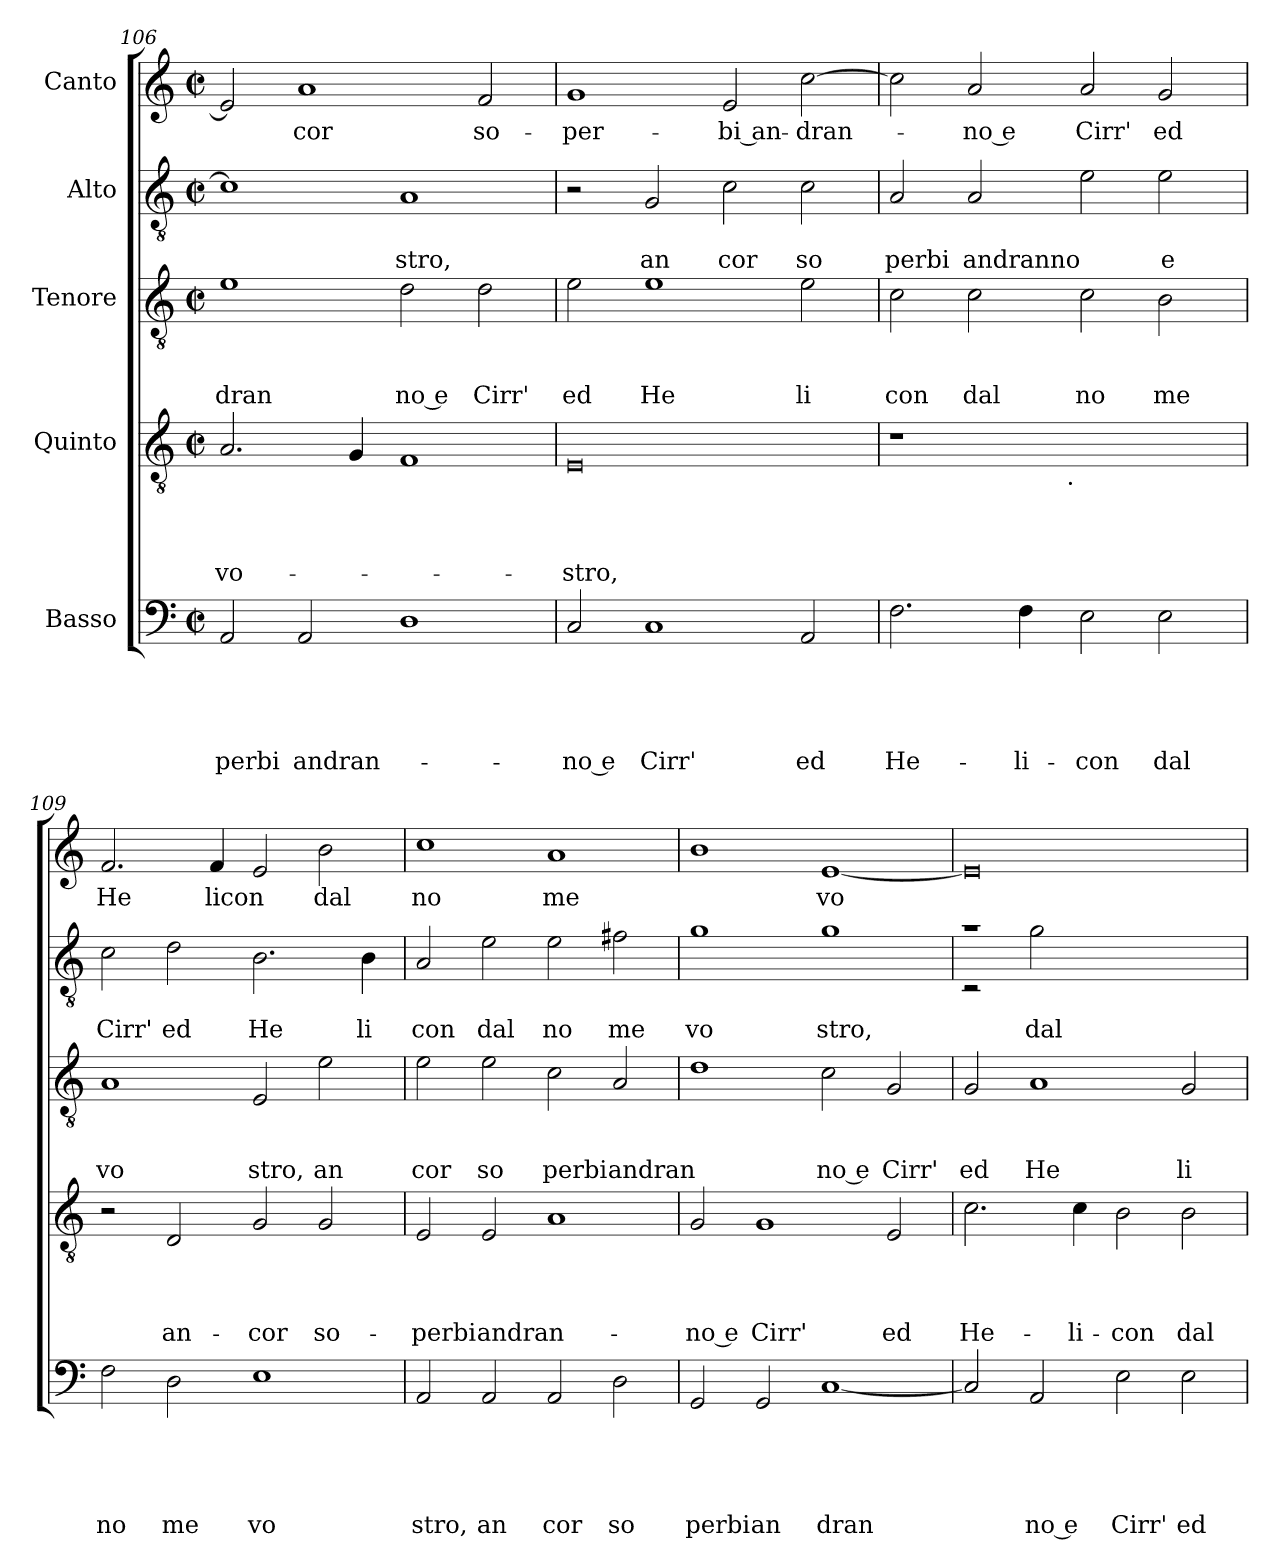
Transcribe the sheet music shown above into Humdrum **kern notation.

**kern	**text	**text	**text	**text	**text	**kern	**text	**text	**text	**text	**kern	**text	**text	**text	**kern	**text	**text	**kern	**text
*part5	*part5	*part5	*part5	*part5	*part5	*part4	*part4	*part4	*part4	*part4	*part3	*part3	*part3	*part3	*part2	*part2	*part2	*part1	*part1
*staff5	*staff5	*staff5	*staff5	*staff5	*staff5	*staff4	*staff4	*staff4	*staff4	*staff4	*staff3	*staff3	*staff3	*staff3	*staff2	*staff2	*staff2	*staff1	*staff1
*I"Basso	*	*	*	*	*	*I"Quinto	*	*	*	*	*I"Tenore	*	*	*	*I"Alto	*	*	*I"Canto	*
*clefF4	*	*	*	*	*	*clefGv2	*	*	*	*	*clefGv2	*	*	*	*clefGv2	*	*	*clefG2	*
*k[]	*	*	*	*	*	*k[]	*	*	*	*	*k[]	*	*	*	*k[]	*	*	*k[]	*
*C:	*	*	*	*	*	*C:	*	*	*	*	*C:	*	*	*	*C:	*	*	*C:	*
*M2/2	*	*	*	*	*	*M2/2	*	*	*	*	*M2/2	*	*	*	*M2/2	*	*	*M2/2	*
*met(c|)	*	*	*	*	*	*met(c|)	*	*	*	*	*met(c|)	*	*	*	*met(c|)	*	*	*met(c|)	*
=106	=106	=106	=106	=106	=106	=106	=106	=106	=106	=106	=106	=106	=106	=106	=106	=106	=106	=106	=106
!	!	!	!	!	!LO:LY:b	!	!	!	!	!LO:LY:b	!	!	!	!LO:LY:b	!	!	!	!	!
2AA/	.	.	.	.	-perbi	2.A/	.	.	.	vo-	1e	.	.	dran	1c]	.	.	2e/]	.
!	!	!	!	!	!LO:LY:b	!	!	!	!	!	!	!	!	!	!	!	!	!	!LO:LY:b
2AA/	.	.	.	.	andran-	.	.	.	.	.	.	.	.	.	.	.	.	1a	-cor
.	.	.	.	.	.	4G/	.	.	.	.	.	.	.	.	.	.	.	.	.
!	!	!	!	!	!	!	!	!	!	!	!	!	!	!LO:LY:b:rj	!	!	!LO:LY:b	!	!
1D	.	.	.	.	.	1F	.	.	.	.	2d\	.	.	no e	1A	.	stro,	.	.
!	!	!	!	!	!	!	!	!	!	!	!	!	!	!LO:LY:b	!	!	!	!	!LO:LY:b
.	.	.	.	.	.	.	.	.	.	.	2d\	.	.	Cirr'	.	.	.	2f/	so-
=107	=107	=107	=107	=107	=107	=107	=107	=107	=107	=107	=107	=107	=107	=107	=107	=107	=107	=107	=107
!	!	!	!	!	!LO:LY:b:rj	!	!	!	!	!LO:LY:b	!	!	!	!LO:LY:b	!	!	!	!	!LO:LY:b
2C/	.	.	.	.	-no e	0E	.	.	.	-stro,	2e\	.	.	ed	2r	.	.	1g	-per-
!	!	!	!	!	!LO:LY:b	!	!	!	!	!	!	!	!	!LO:LY:b	!	!	!LO:LY:b	!	!
1C	.	.	.	.	Cirr'	.	.	.	.	.	1e	.	.	He	2G/	.	an	.	.
!	!	!	!	!	!	!	!	!	!	!	!	!	!	!	!	!	!LO:LY:b	!	!LO:LY:b:rj
.	.	.	.	.	.	.	.	.	.	.	.	.	.	.	2c\	.	cor	2e/	-bi an-
!	!	!	!	!	!LO:LY:b	!	!	!	!	!	!	!	!	!LO:LY:b	!	!	!LO:LY:b	!	!LO:LY:b
2AA/	.	.	.	.	ed	.	.	.	.	.	2e\	.	.	li	2c\	.	so	[>2cc\	-dran-
=108	=108	=108	=108	=108	=108	=108	=108	=108	=108	=108	=108	=108	=108	=108	=108	=108	=108	=108	=108
!	!	!	!	!	!LO:LY:b	!	!	!	!	!	!	!	!	!LO:LY:b	!	!	!LO:LY:b	!	!
*	*	*	*	*	*	*^	*	*	*	*	*	*	*	*	*	*	*	*	*
2.F\	.	.	.	.	He-	1r	2ryy	.	.	.	.	2c\	.	.	con	2A/	.	perbi	2cc\]	.
!	!	!	!	!	!	!	!	!	!	!	!	!	!	!	!LO:LY:b	!	!	!LO:LY:b	!	!LO:LY:b:rj
.	.	.	.	.	.	.	4...ryy	.	.	.	.	2c\	.	.	dal	2A/	.	andranno	2a/	-no e
!	!	!	!	!	!LO:LY:b	!	!	!	!	!	!	!	!	!	!	!	!	!	!	!
4F\	.	.	.	.	-li-	.	.	.	.	.	.	.	.	.	.	.	.	.	.	.
!	!	!	!	!	!	!	!LO:TX:b:t=.	!	!	!	!	!	!	!	!	!	!	!	!	!
.	.	.	.	.	.	.	1ryy	.	.	.	.	.	.	.	.	.	.	.	.	.
!	!	!	!	!	!LO:LY:b	!	!	!	!	!	!	!	!	!	!LO:LY:b	!	!	!	!	!LO:LY:b
2E\	.	.	.	.	-con	1ryy	.	.	.	.	.	2c\	.	.	no	2e\	.	.	2a/	Cirr'
!	!	!	!	!	!LO:LY:b	!	!	!	!	!	!	!	!	!	!LO:LY:b	!	!	!LO:LY:b	!	!LO:LY:b
2E\	.	.	.	.	dal	.	.	.	.	.	.	2B\	.	.	me	2e\	.	e	2g/	ed
.	.	.	.	.	.	.	32ryy	.	.	.	.	.	.	.	.	.	.	.	.	.
!!LO:LB:g=z
=109	=109	=109	=109	=109	=109	=109	=109	=109	=109	=109	=109	=109	=109	=109	=109	=109	=109	=109	=109	=109
!	!	!	!	!	!LO:LY:b	!	!	!	!	!	!	!	!	!	!LO:LY:b	!	!	!LO:LY:b	!	!LO:LY:b
*	*	*	*	*	*	*v	*v	*	*	*	*	*	*	*	*	*	*	*	*	*
2F\	.	.	.	.	no	2r	.	.	.	.	1A	.	.	vo	2c\	.	Cirr'	2.f/	He
!	!	!	!	!	!LO:LY:b	!	!	!	!	!LO:LY:b	!	!	!	!	!	!	!LO:LY:b	!	!
2D\	.	.	.	.	me	2D/	.	.	.	an-	.	.	.	.	2d\	.	ed	.	.
!	!	!	!	!	!	!	!	!	!	!	!	!	!	!	!	!	!	!	!LO:LY:b
.	.	.	.	.	.	.	.	.	.	.	.	.	.	.	.	.	.	4f/	licon
!	!	!	!	!	!LO:LY:b	!	!	!	!	!LO:LY:b	!	!	!	!LO:LY:b	!	!	!LO:LY:b	!	!
1E	.	.	.	.	vo	2G/	.	.	.	-cor	2E/	.	.	stro,	2.B\	.	He	2e/	.
!	!	!	!	!	!	!	!	!	!	!LO:LY:b	!	!	!	!LO:LY:b	!	!	!	!	!LO:LY:b
.	.	.	.	.	.	2G/	.	.	.	so-	2e\	.	.	an	.	.	.	2b\	dal
!	!	!	!	!	!	!	!	!	!	!	!	!	!	!	!	!	!LO:LY:b	!	!
.	.	.	.	.	.	.	.	.	.	.	.	.	.	.	4B\	.	li	.	.
=110	=110	=110	=110	=110	=110	=110	=110	=110	=110	=110	=110	=110	=110	=110	=110	=110	=110	=110	=110
!	!	!	!	!	!LO:LY:b	!	!	!	!	!LO:LY:b	!	!	!	!LO:LY:b	!	!	!LO:LY:b	!	!LO:LY:b
2AA/	.	.	.	.	stro,	2E/	.	.	.	-perbi	2e\	.	.	cor	2A/	.	con	1cc	no
!	!	!	!	!	!LO:LY:b	!	!	!	!	!LO:LY:b	!	!	!	!LO:LY:b	!	!	!LO:LY:b	!	!
2AA/	.	.	.	.	an	2E/	.	.	.	andran-	2e\	.	.	so	2e\	.	dal	.	.
!	!	!	!	!	!LO:LY:b	!	!	!	!	!	!	!	!	!LO:LY:b	!	!	!LO:LY:b	!	!LO:LY:b
2AA/	.	.	.	.	cor	1A	.	.	.	.	2c\	.	.	perbi	2e\	.	no	1a	me
!	!	!	!	!	!LO:LY:b	!	!	!	!	!	!	!	!	!LO:LY:b	!	!	!LO:LY:b	!	!
2D\	.	.	.	.	so	.	.	.	.	.	2A/	.	.	andran	2f#X\	.	me	.	.
=111	=111	=111	=111	=111	=111	=111	=111	=111	=111	=111	=111	=111	=111	=111	=111	=111	=111	=111	=111
!	!	!	!	!	!LO:LY:b	!	!	!	!	!LO:LY:b:rj	!	!	!	!	!	!	!LO:LY:b	!	!
2GG/	.	.	.	.	perbi	2G/	.	.	.	-no e	1d	.	.	.	1g	.	vo	1b	.
!	!	!	!	!	!LO:LY:b	!	!	!	!	!LO:LY:b	!	!	!	!	!	!	!	!	!
2GG/	.	.	.	.	an	1G	.	.	.	Cirr'	.	.	.	.	.	.	.	.	.
!	!	!	!	!	!LO:LY:b	!	!	!	!	!	!	!	!	!LO:LY:b:rj	!	!	!LO:LY:b	!	!LO:LY:b
[<1C	.	.	.	.	dran	.	.	.	.	.	2c\	.	.	no e	1g	.	stro,	[<1e	vo
!	!	!	!	!	!	!	!	!	!	!LO:LY:b	!	!	!	!LO:LY:b	!	!	!	!	!
.	.	.	.	.	.	2E/	.	.	.	ed	2G/	.	.	Cirr'	.	.	.	.	.
=112	=112	=112	=112	=112	=112	=112	=112	=112	=112	=112	=112	=112	=112	=112	=112	=112	=112	=112	=112
!	!	!	!	!	!	!	!	!	!	!LO:LY:b	!	!	!	!LO:LY:b	!	!	!	!	!
*	*	*	*	*	*	*	*	*	*	*	*	*	*	*	*^	*	*	*	*
2C/]	.	.	.	.	.	2.c\	.	.	.	He-	2G/	.	.	ed	1ra	2rC	.	.	0e]	.
!	!	!	!	!	!LO:LY:b:rj	!	!	!	!	!	!	!	!	!LO:LY:b	!	!	!	!LO:LY:b	!	!
2AA/	.	.	.	.	no e	.	.	.	.	.	1A	.	.	He	.	2g\	.	dal	.	.
!	!	!	!	!	!	!	!	!	!	!LO:LY:b	!	!	!	!	!	!	!	!	!	!
.	.	.	.	.	.	4c\	.	.	.	-li-	.	.	.	.	.	.	.	.	.	.
!	!	!	!	!	!LO:LY:b	!	!	!	!	!LO:LY:b	!	!	!	!	!	!	!	!	!	!
2E\	.	.	.	.	Cirr'	2B\	.	.	.	-con	.	.	.	.	1ryy	1ryy	.	.	.	.
!	!	!	!	!	!LO:LY:b	!	!	!	!	!LO:LY:b	!	!	!	!LO:LY:b	!	!	!	!	!	!
2E\	.	.	.	.	ed	2B\	.	.	.	dal	2G/	.	.	li	.	.	.	.	.	.
*	*	*	*	*	*	*	*	*	*	*	*	*	*	*	*v	*v	*	*	*	*
=	=	=	=	=	=	=	=	=	=	=	=	=	=	=	=	=	=	=	=
*-	*-	*-	*-	*-	*-	*-	*-	*-	*-	*-	*-	*-	*-	*-	*-	*-	*-	*-	*-
